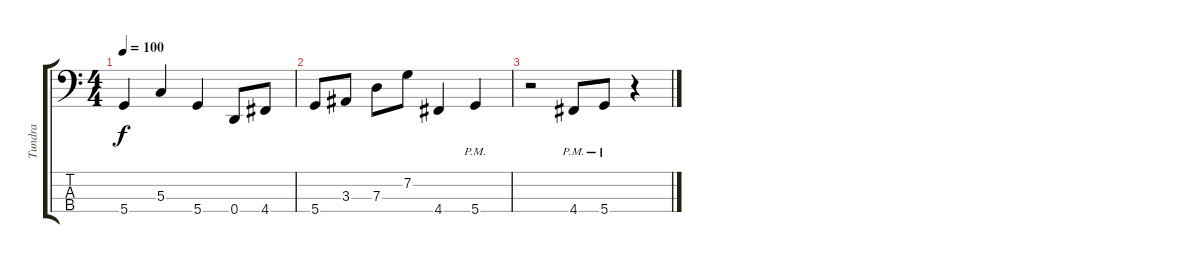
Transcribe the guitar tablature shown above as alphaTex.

\track ("Tundra" "Tundra") {instrument electricbasspick}
\staff {score tabs}
\tuning (F2 C2 G1 D1) {hide}
\ts (4 4)
\tempo 100
\clef f4
\ks c
5.4.4{dy f} 5.3.4 5.4.4 0.4.8 4.4.8 |
5.4.8 3.3.8 7.3.8 7.2.8 4.4.4 5.4{pm}.4 |
r.2 4.4{pm}.8 5.4{pm}.8 r.4
